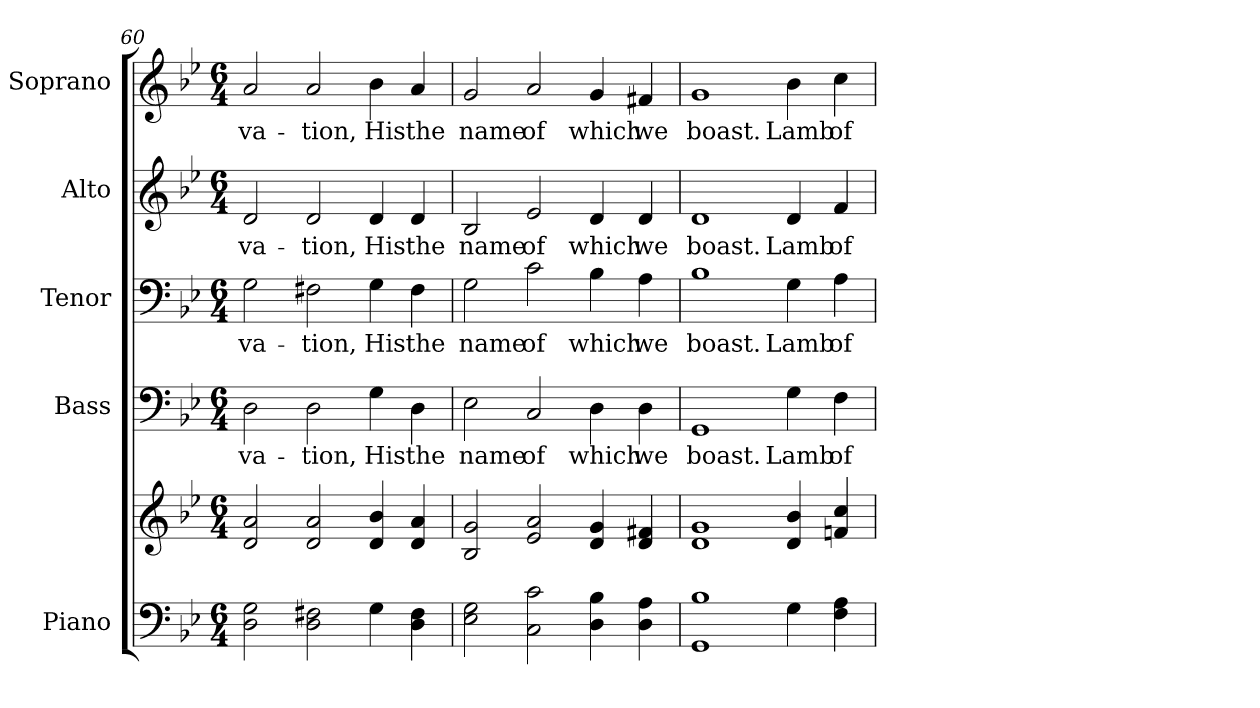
**kern	**kern	**kern	**text	**kern	**text	**kern	**text	**kern	**text
*part5	*part5	*part4	*part4	*part3	*part3	*part2	*part2	*part1	*part1
*staff6	*staff5	*staff4	*staff4	*staff3	*staff3	*staff2	*staff2	*staff1	*staff1
*I"Piano	*	*I"Bass	*	*I"Tenor	*	*I"Alto	*	*I"Soprano	*
*I'Pno.	*	*I'B.	*	*I'T.	*	*I'A.	*	*I'S.	*
*clefF4	*clefG2	*clefF4	*	*clefF4	*	*clefG2	*	*clefG2	*
*k[b-e-]	*k[b-e-]	*k[b-e-]	*	*k[b-e-]	*	*k[b-e-]	*	*k[b-e-]	*
*B-:	*B-:	*B-:	*	*B-:	*	*B-:	*	*B-:	*
*M6/4	*M6/4	*M6/4	*	*M6/4	*	*M6/4	*	*M6/4	*
=60	=60	=60	=60	=60	=60	=60	=60	=60	=60
!	!	!	!LO:LY:b:color=#000000	!	!	!	!	!	!
!	!	!	!	!	!LO:LY:b:color=#000000	!	!	!	!
!	!	!	!	!	!	!	!LO:LY:b:color=#000000	!	!
!	!	!	!	!	!	!	!	!	!LO:LY:b:color=#000000
2Di\ 2Gi	2di/ 2ai	2Di\	-va-	2Gi\	-va-	2di/	-va-	2ai/	-va-
!	!	!	!LO:LY:b:color=#000000	!	!	!	!	!	!
!	!	!	!	!	!LO:LY:b:color=#000000	!	!	!	!
!	!	!	!	!	!	!	!LO:LY:b:color=#000000	!	!
!	!	!	!	!	!	!	!	!	!LO:LY:b:color=#000000
2Di\ 2F#Xi	2di/ 2ai	2Di\	-tion,	2F#Xi\	-tion,	2di/	-tion,	2ai/	-tion,
!	!	!	!LO:LY:b:color=#000000	!	!	!	!	!	!
!	!	!	!	!	!LO:LY:b:color=#000000	!	!	!	!
!	!	!	!	!	!	!	!LO:LY:b:color=#000000	!	!
!	!	!	!	!	!	!	!	!	!LO:LY:b:color=#000000
4Gi\	4di/ 4b-i	4Gi\	His	4Gi\	His	4di/	His	4b-i\	His
!	!	!	!LO:LY:b:color=#000000	!	!	!	!	!	!
!	!	!	!	!	!LO:LY:b:color=#000000	!	!	!	!
!	!	!	!	!	!	!	!LO:LY:b:color=#000000	!	!
!	!	!	!	!	!	!	!	!	!LO:LY:b:color=#000000
4Di\ 4F#i	4di/ 4ai	4Di\	the	4F#i\	the	4di/	the	4ai/	the
!!LO:PB:g=z
=61	=61	=61	=61	=61	=61	=61	=61	=61	=61
!	!	!	!LO:LY:b:color=#000000	!	!	!	!	!	!
!	!	!	!	!	!LO:LY:b:color=#000000	!	!	!	!
!	!	!	!	!	!	!	!LO:LY:b:color=#000000	!	!
!	!	!	!	!	!	!	!	!	!LO:LY:b:color=#000000
2E-i\ 2Gi	2B-i/ 2gi	2E-i\	name	2Gi\	name	2B-i/	name	2gi/	name
!	!	!	!LO:LY:b:color=#000000	!	!	!	!	!	!
!	!	!	!	!	!LO:LY:b:color=#000000	!	!	!	!
!	!	!	!	!	!	!	!LO:LY:b:color=#000000	!	!
!	!	!	!	!	!	!	!	!	!LO:LY:b:color=#000000
2Ci\ 2ci	2e-i/ 2ai	2Ci/	of	2ci\	of	2e-i/	of	2ai/	of
!	!	!	!LO:LY:b:color=#000000	!	!	!	!	!	!
!	!	!	!	!	!LO:LY:b:color=#000000	!	!	!	!
!	!	!	!	!	!	!	!LO:LY:b:color=#000000	!	!
!	!	!	!	!	!	!	!	!	!LO:LY:b:color=#000000
4Di\ 4B-i	4di/ 4gi	4Di\	which	4B-i\	which	4di/	which	4gi/	which
!	!	!	!LO:LY:b:color=#000000	!	!	!	!	!	!
!	!	!	!	!	!LO:LY:b:color=#000000	!	!	!	!
!	!	!	!	!	!	!	!LO:LY:b:color=#000000	!	!
!	!	!	!	!	!	!	!	!	!LO:LY:b:color=#000000
4Di\ 4Ai	4di/ 4f#Xi	4Di\	we	4Ai\	we	4di/	we	4f#Xi/	we
=62	=62	=62	=62	=62	=62	=62	=62	=62	=62
!	!	!	!LO:LY:b:color=#000000	!	!	!	!	!	!
!	!	!	!	!	!LO:LY:b:color=#000000	!	!	!	!
!	!	!	!	!	!	!	!LO:LY:b:color=#000000	!	!
!	!	!	!	!	!	!	!	!	!LO:LY:b:color=#000000
1GGi 1B-i	1di 1gi	1GGi	boast.	1B-i	boast.	1di	boast.	1gi	boast.
!	!	!	!LO:LY:b:color=#000000	!	!	!	!	!	!
!	!	!	!	!	!LO:LY:b:color=#000000	!	!	!	!
!	!	!	!	!	!	!	!LO:LY:b:color=#000000	!	!
!	!	!	!	!	!	!	!	!	!LO:LY:b:color=#000000
4Gi\	4di/ 4b-i	4Gi\	Lamb	4Gi\	Lamb	4di/	Lamb	4b-i\	Lamb
!	!	!	!LO:LY:b:color=#000000	!	!	!	!	!	!
!	!	!	!	!	!LO:LY:b:color=#000000	!	!	!	!
!	!	!	!	!	!	!	!LO:LY:b:color=#000000	!	!
!	!	!	!	!	!	!	!	!	!LO:LY:b:color=#000000
4Fi\ 4Ai	4fni/ 4cci	4Fi\	of	4Ai\	of	4fi/	of	4cci\	of
=	=	=	=	=	=	=	=	=	=
*-	*-	*-	*-	*-	*-	*-	*-	*-	*-
